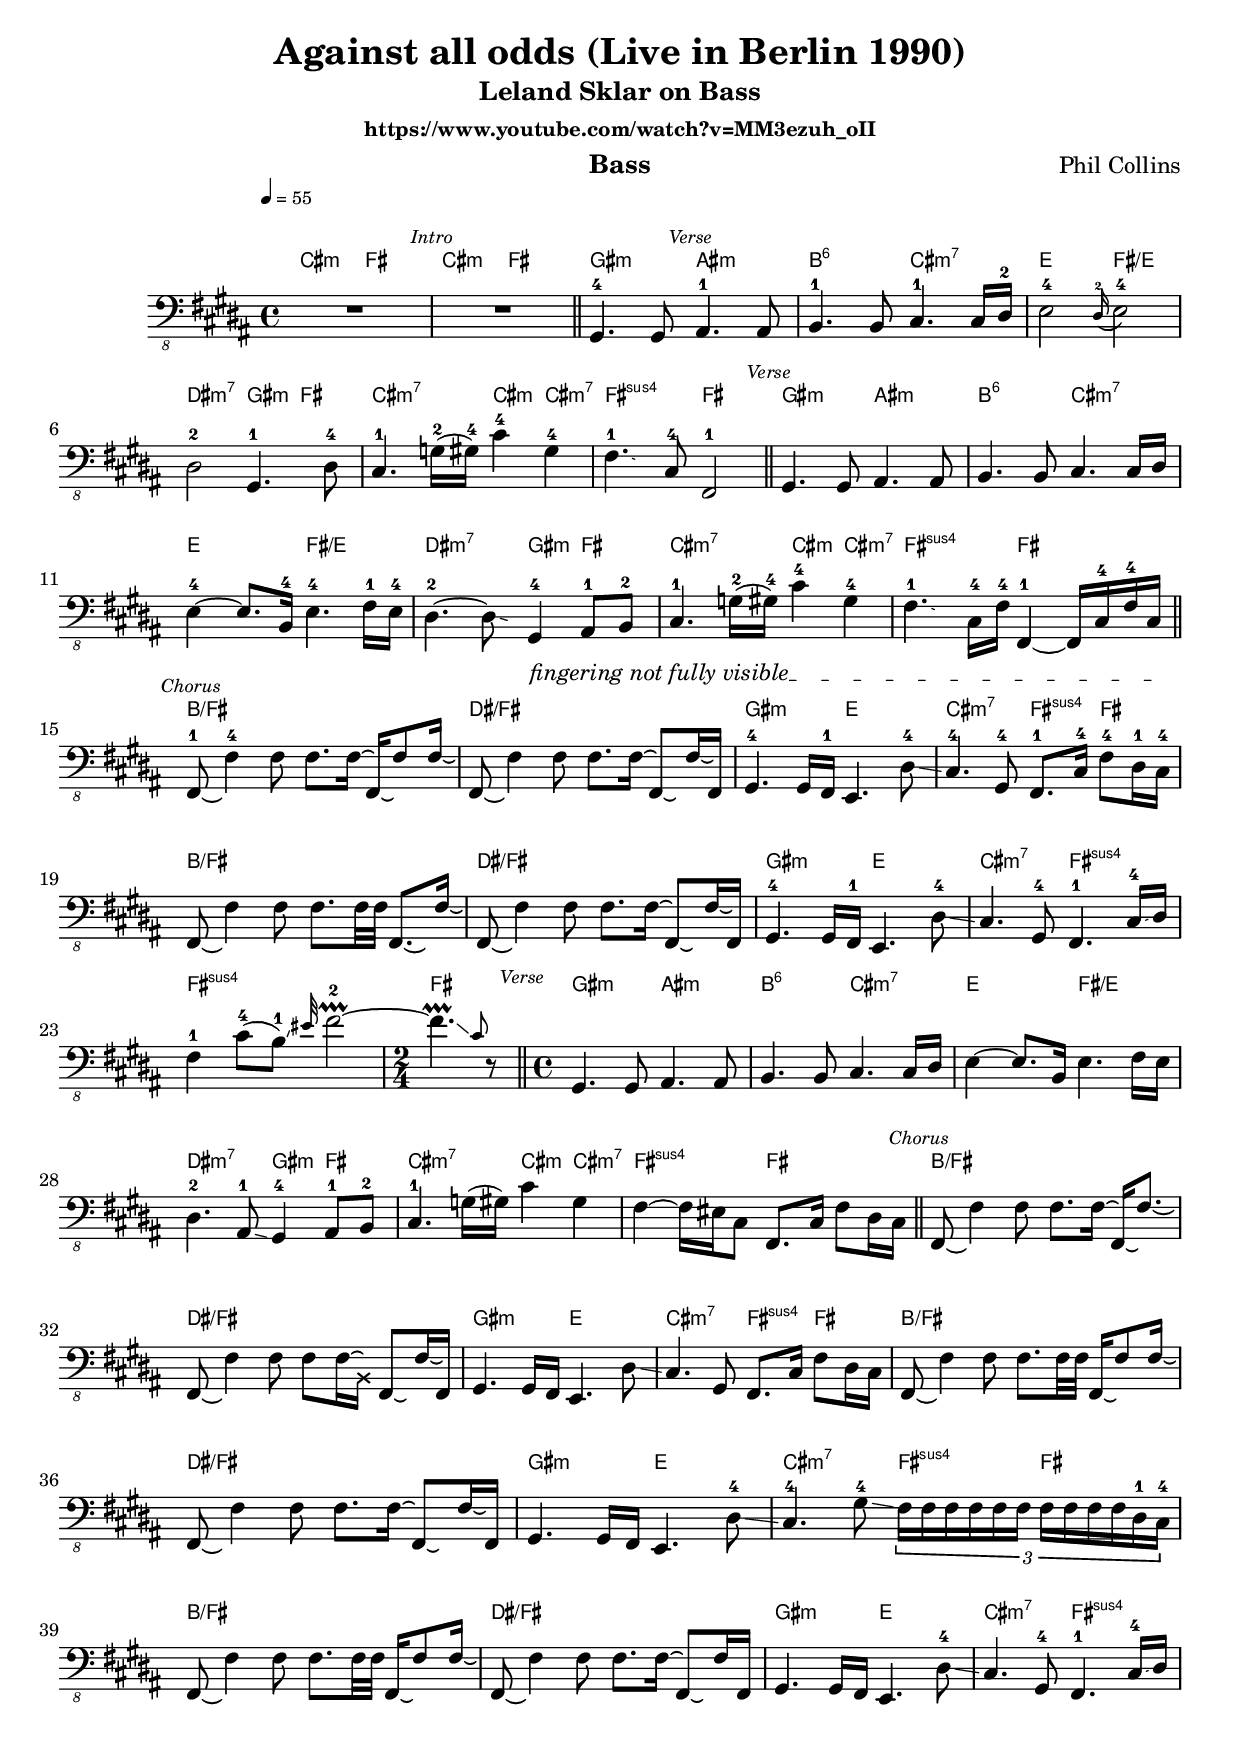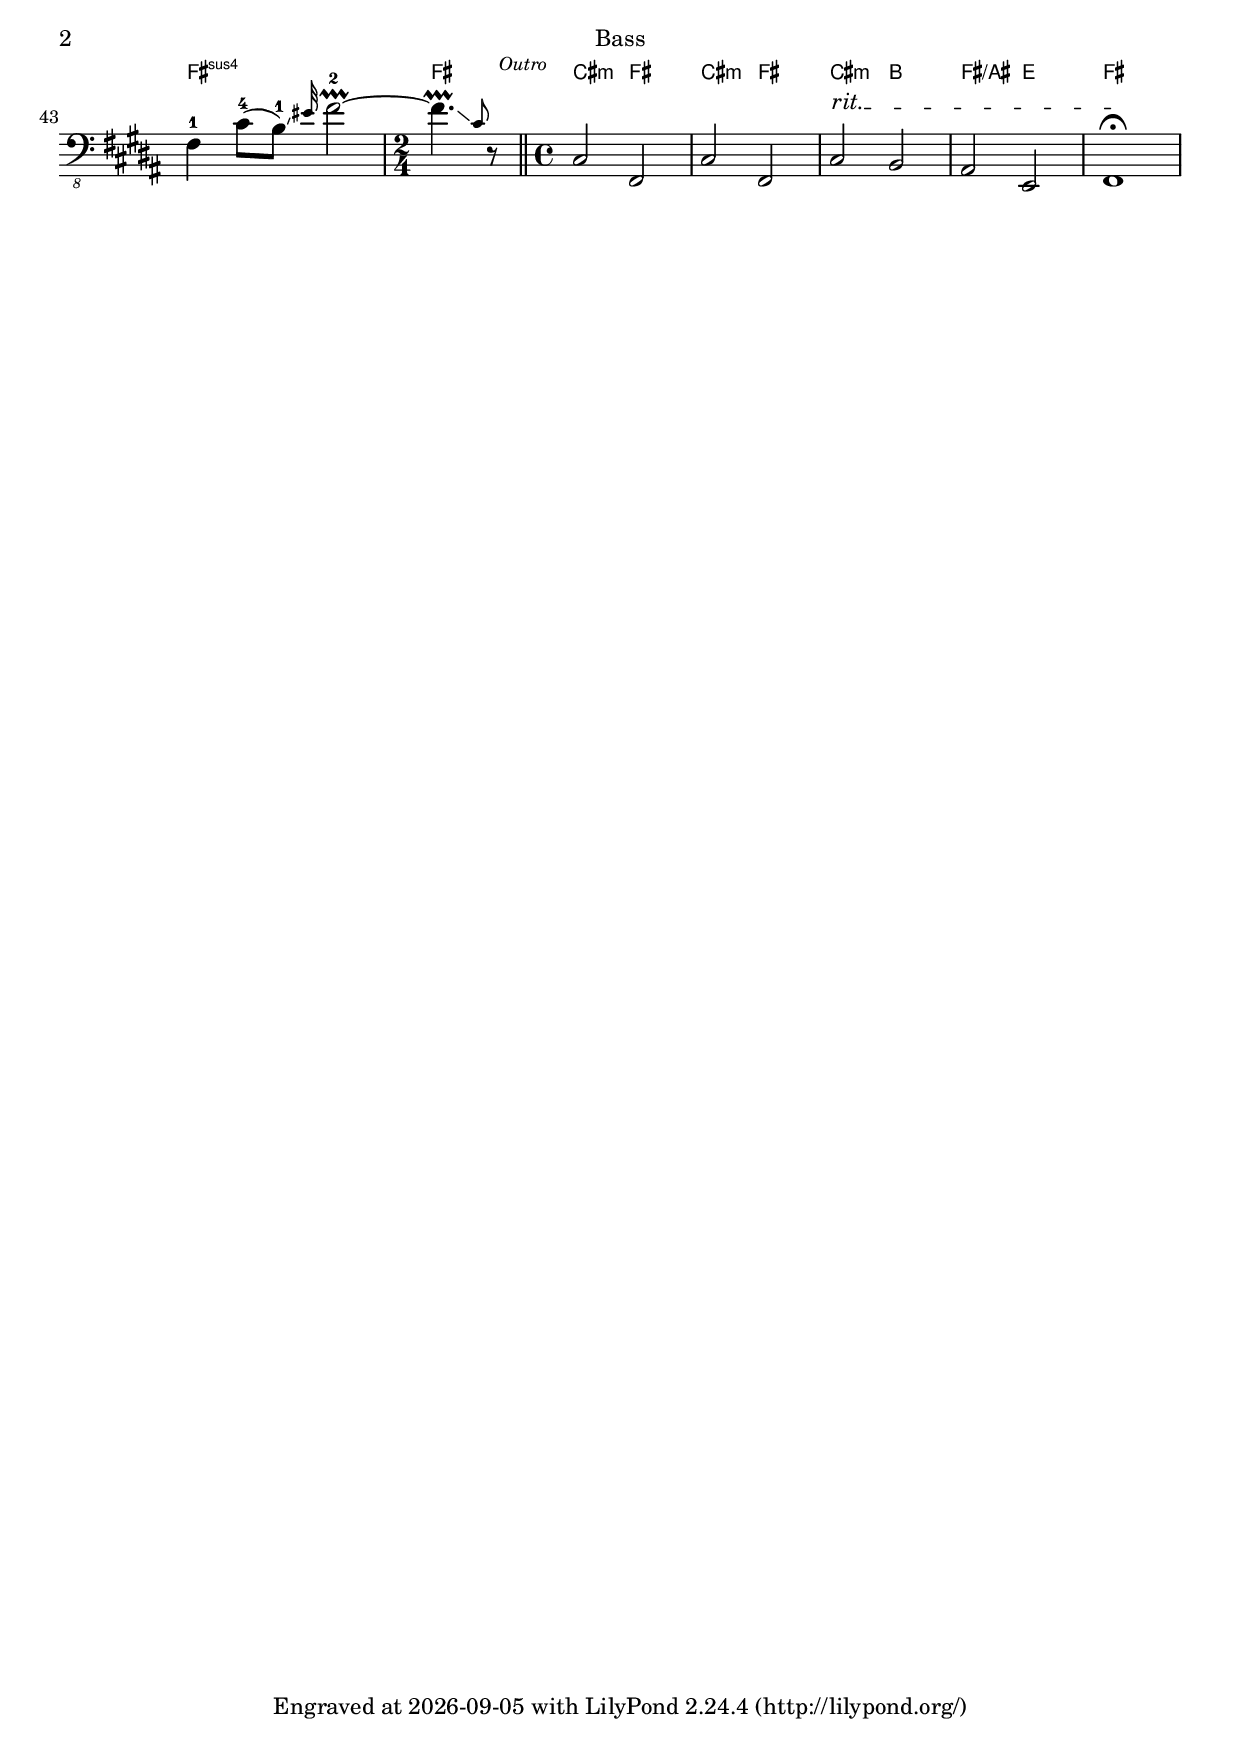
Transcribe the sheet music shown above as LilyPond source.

\version "2.19.82"

%\include "includes/tabs_engraved.ily"
\version "2.19.82"

% define a shortcut to have better readable tab fret settings
% and to get rid of tabs completely
% to remove the tabs, it's not enough to just remove the
% TabStaff
minFret =
#(define-music-function
  (parser location fret)
  (number?)
  #{
    % Defined empty on purpose to remove expression generation

  #})



% define a shortcut to easily get rid of tabs completely
% to remove the tabs
tabs =
#(define-music-function
  (parser location expression)
  (string-or-music?)
  #{
    % Defined empty on purpose to remove expression generation  
  #})

\include "includes/settings.ily"
%% shortcuts
%%
barbara = \bar "||"

% define a shortcut to have easier italic marks
italMark =
#(define-music-function
  (parser location text)
  (string?)
  #{
    \mark \markup{ \tiny \italic #text }
  #})

% Macro to print single slash
rightSlash = {
  \once \override Rest.stencil = #ly:percent-repeat-item-interface::beat-slash
  \once \override Rest.thickness = #0.48
  \once \override Rest.slope = #1.7
  r4
}

% Function to print a specified number of slashes
comp = #(define-music-function (parser location count) (integer?)
  #{
    \override Rest.stencil = #ly:percent-repeat-item-interface::beat-slash
    \override Rest.thickness = #0.48
    \override Rest.slope = #1.7
    \repeat unfold $count { r4 }
    \revert Rest.stencil
  #}
)




\header {
  title = "Against all odds (Live in Berlin 1990)"
  subtitle = "Leland Sklar on Bass"
  subsubtitle =  "https://www.youtube.com/watch?v=MM3ezuh_oII"
  composer = "Phil Collins"
  instrument = "Bass"
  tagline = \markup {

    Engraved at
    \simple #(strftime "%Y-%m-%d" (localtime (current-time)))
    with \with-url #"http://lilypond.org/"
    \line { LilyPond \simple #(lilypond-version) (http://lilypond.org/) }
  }
}



%score starts

intro = {

  \compressFullBarRests
  R1
  \italMark  "Intro"
  R1
  \barbara
}
firstVerse = {

  gis4.-4 gis8 \italMark "Verse" ais4.-1 ais8|
  b4.-1   b8   \minFret #4 cis4.-1 cis16 dis16-2|
  e2-4   \grace{dis16-2(} e2-4)|
  dis2-2  gis,4.-1 dis'8-4|
  cis4.-1 g'16(-2 gis)-4 cis4-4 gis-4 |
  \minFret #1
  fis4.-1\glissando \hideNotes \grace{eis8} \unHideNotes cis8 -4 fis,2-1 |
  \barbara
}

secondVerse = {
  \italMark "Verse"

  gis4. gis8 ais4. ais8|
  b4.   b8   \minFret #4  cis4. cis16 dis16|
  e4-4~ e8. b16-4 e4.-4 fis16-1 e-4|
  \override TextSpanner.bound-details.left.text = "fingering not fully visible"
  \textSpannerDown
  dis4.-2~ dis8\glissando \hideNotes \grace{cis16} \unHideNotes \minFret #1  gis4-4\startTextSpan ais8-1 b-2|
  \minFret #4
  cis4.-1 g'16-2( gis-4) cis4-4 gis-4|
  \minFret #1
  fis4.-1\glissando \hideNotes \grace{eis32 } \unHideNotes cis16-4 fis-4 fis,4~-1 fis16 cis'16-4 fis-4 cis\stopTextSpan |
  \barbara
}

bassFill = {

  cis4. gis8-4 \minFret #2 fis4.-1  cis'16\glissando-4 dis16|
  % bass fill
  fis4-1 cis'8-4( b8-1)\glissando \grace{eis32} fis2-2\prallprall~ |
  \time 2/4
  fis4.\prallprall\glissando \grace{cis8} r8|
}

chorusOne = {
  \italMark "Chorus"
  % chorus take a look at me nao-oh-wow
  fis,8-1\laissezVibrer fis'4-4 fis8 fis8. fis16\laissezVibrer fis,16\laissezVibrer fis'8 fis16\laissezVibrer  |
  fis,8\laissezVibrer fis'4 fis8 fis8. fis16\laissezVibrer fis,8\laissezVibrer fis'16\laissezVibrer fis,  |
  \minFret #0  gis4.-4 gis16 fis-1 e4. \minFret #2 dis'8-4\glissando|
  % really third finger?
  cis4.-4 gis8-4 \minFret #1 fis8.-1  cis'16-4 fis8-4 dis16-1 cis-4|
  fis,8\laissezVibrer fis'4 fis8  fis8. fis32 fis fis,8.\laissezVibrer fis'16\laissezVibrer  |
  fis,8\laissezVibrer fis'4 fis8 fis8. fis16\laissezVibrer fis,8\laissezVibrer fis'16\laissezVibrer fis, |
  \minFret #0  gis4.-4 gis16 fis-1 e4. \minFret #2 dis'8-4\glissando|
  \bassFill
  \barbara
}

thirdVerse = {
  \italMark "Verse"
  \time 4/4
  \minFret #0

  gis,4. gis8 ais4. ais8|
  b4.   b8 \minFret #4  cis4. cis16 dis16|
  e4~ e8. b16 e4. fis16 e|
  % yes really slide with index then fret with fourth finger
  dis4.-2 ais8-1\glissando  gis4-4 \minFret #1 ais8-1 b-2|
  \minFret #4 cis4.-1 g'16( gis) cis4 gis |
  \minFret #1
  fis4~ fis16\glissando eis16 cis8 fis,8. cis'16 fis8 dis16 cis|
  \barbara
}

outro = {
  \italMark "Outro"
  \time 4/4
  % outro
  \relative c, {
    \minFret #0
    \textSpannerNeutral
    \override TextSpanner.bound-details.left.text = "rit."
    cis2 fis, |
    cis'2 fis, |

    cis'2\startTextSpan  b|
    ais e|
    fis1\fermata\stopTextSpan|
  }
}

chorusFinal = {
  \italMark "Chorus"

  % chorus take a look at me nao-oh-wow
  fis,8\laissezVibrer fis'4 fis8 fis8. fis16\laissezVibrer fis,16\laissezVibrer fis'8.\laissezVibrer  |
  fis,8\laissezVibrer fis'4 fis8 fis8 fis16\laissezVibrer  \deadNotesOn b, \deadNotesOff fis8\laissezVibrer fis'16\laissezVibrer fis, |
  \minFret #0  gis4. gis16 fis e4. \minFret #2 dis'8\glissando|
  cis4. gis8 \minFret #1 fis8.  cis'16 fis8 dis16 cis|
  fis,8\laissezVibrer fis'4 fis8  fis8. fis32 fis fis,16\laissezVibrer fis'8 fis16\laissezVibrer  |
  %fis,8\laissezVibrer fis'4\laissezVibrer fis8 fis8. fis16\laissezVibrer fis,16\laissezVibrer fis'8 fis16\laissezVibrer  |
  fis,8\laissezVibrer fis'4 fis8 fis8. fis16\laissezVibrer fis,8\laissezVibrer fis'16\laissezVibrer fis, |
  \minFret #0  gis4. gis16 fis e4. \minFret #2 dis'8-4\glissando|
  cis4.-4 gis'8-4\glissando \minFret #1 \tuplet 3/2  {fis16 fis fis fis fis fis fis16 fis fis fis dis-1 cis-4 } |
  fis,8\laissezVibrer fis'4 fis8  fis8. fis32 fis fis,16\laissezVibrer fis'8 fis16\laissezVibrer  |
  %fis,8-1\laissezVibrer fis'4-4 fis8 fis8. fis16\laissezVibrer fis,16\laissezVibrer fis'8 fis16\laissezVibrer  |
  fis,8\laissezVibrer fis'4 fis8 fis8. fis16\laissezVibrer fis,8\laissezVibrer fis'16 fis,  |
  \minFret #0  gis4. gis16 fis e4. \minFret #2 dis'8-4\glissando|
  \bassFill
  \barbara
}
bass = \relative c, {

  \time 4/4
  \intro
  \firstVerse
  \secondVerse
  \chorusOne
  \thirdVerse
  % third verse with drums
  \chorusFinal
  \outro
}





chordsIntro = \chordmode {
  cis2:m fis |
  cis:m fis |
}

chordsOutro = \chordmode {
  \chordsIntro
  cis2:m b |
  fis2/ais  e|
  fis1


}

chordsVerse = \chordmode {
  gis2:m ais:m|
  b:6 cis:m7|
  e2 fis/e|
  dis:m7 gis4:m fis|
  cis2:m7 cis4:m cis:m7|
  fis2:sus fis|

}

chordsChorusNoTurnAround = \chordmode {
  b1/fis |
  dis/fis |
  gis2:m e|
  cis:m7 fis2:sus |
}

chordsChorusTurnAround = \chordmode {
  b1/fis |
  dis/fis |
  gis2:m e|
  cis:m7 fis4:sus fis|
}


chordsFill = \chordmode {
  fis1:sus4 |
  \time 2/4
  fis2|
}

chordsSong = {
  \chordsIntro
  \chordsVerse
  \chordsVerse
  \chordsChorusTurnAround
  \chordsChorusNoTurnAround
  \chordsFill
  \chordsVerse
  \chordsChorusTurnAround
  \chordsChorusTurnAround
  \chordsChorusNoTurnAround
  \chordsFill
  \chordsOutro
}



\score {

  <<
    \scoreSettings
    \new ChordNames {
      \chordSettings

      \chordsSong
    }

    \new Voice \with {
      %  \omit StringNumber
    } {
      \metronomeSettings
      \tempo 4 = 55
      \clef "bass_8"
      \key b \major
      \bass
    }

    \tabs{ \bass}

  >>
  \layout {}
  \midi {}
}
